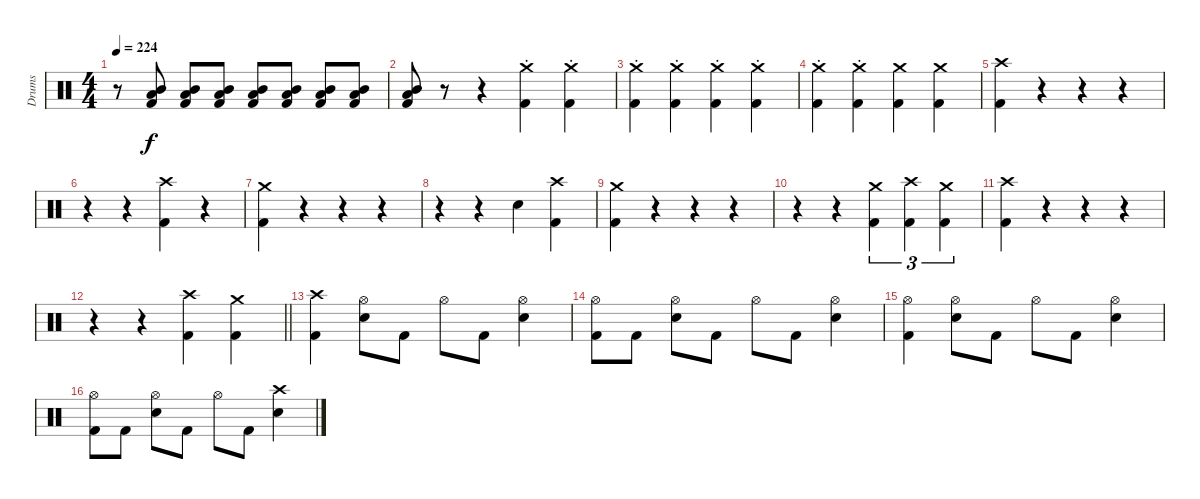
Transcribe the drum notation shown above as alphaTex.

\track ("Drums" "Drums") {instrument percussion}
\staff {score}
\articulation defaults
\ts (4 4)
\tempo 224
\clef neutral
\ks c
r.8{dy f} ("Mid Tom (hit)" "Low Tom (hit)" "Kick (hit) 2").8 ("Mid Tom (hit)" "Low Tom (hit)" "Kick (hit) 2").8 ("Mid Tom (hit)" "Low Tom (hit)" "Kick (hit) 2").8 ("Mid Tom (hit)" "Low Tom (hit)" "Kick (hit) 2").8 ("Mid Tom (hit)" "Low Tom (hit)" "Kick (hit) 2").8 ("Mid Tom (hit)" "Low Tom (hit)" "Kick (hit) 2").8 ("Mid Tom (hit)" "Low Tom (hit)" "Kick (hit) 2").8 |
("Mid Tom (hit)" "Low Tom (hit)" "Kick (hit) 2").8 r.8 r.4 ("Crash medium (hit)"{st} "Kick (hit) 2").4 ("Crash medium (hit)"{st} "Kick (hit) 2").4 |
("Crash medium (hit)"{st} "Kick (hit) 2").4 ("Crash medium (hit)"{st} "Kick (hit) 2").4 ("Crash medium (hit)"{st} "Kick (hit) 2").4 ("Crash medium (hit)"{st} "Kick (hit) 2").4 |
("Crash medium (hit)"{st} "Kick (hit) 2").4 ("Crash medium (hit)"{st} "Kick (hit) 2").4 ("Crash medium (hit)" "Kick (hit) 2").4 ("Crash medium (hit)" "Kick (hit) 2").4 |
("Crash high (hit)" "Kick (hit) 2").4 r.4 r.4 r.4 |
r.4 r.4 ("Crash high (hit)" "Kick (hit) 2").4 r.4 |
("Crash medium (hit)" "Kick (hit) 2").4 r.4 r.4 r.4 |
r.4 r.4 "Electric Snare (hit)".4 ("Crash high (hit)" "Kick (hit) 2").4 |
("Crash medium (hit)" "Kick (hit) 2").4 r.4 r.4 r.4 |
r.4 r.4 ("Crash medium (hit)" "Kick (hit) 2").4{tu (3 2)} ("Crash high (hit)" "Kick (hit) 2").4{tu (3 2)} ("Crash medium (hit)" "Kick (hit) 2").4{tu (3 2)} |
("Crash high (hit)" "Kick (hit) 2").4 r.4 r.4 r.4 |
\barLineRight lightlight
r.4 r.4 ("Crash high (hit)" "Kick (hit) 2").4 ("Crash medium (hit)" "Kick (hit) 2").4 |
("Crash high (hit)" "Kick (hit) 2").4 ("Hi-Hat (open)" "Electric Snare (hit)").8 "Kick (hit) 2".8 "Hi-Hat (open)".8 "Kick (hit) 2".8 ("Hi-Hat (open)" "Electric Snare (hit)").4 |
("Hi-Hat (open)" "Kick (hit) 2").8 "Kick (hit) 2".8 ("Hi-Hat (open)" "Electric Snare (hit)").8 "Kick (hit) 2".8 "Hi-Hat (open)".8 "Kick (hit) 2".8 ("Hi-Hat (open)" "Electric Snare (hit)").4 |
("Hi-Hat (open)" "Kick (hit) 2").4 ("Hi-Hat (open)" "Electric Snare (hit)").8 "Kick (hit) 2".8 "Hi-Hat (open)".8 "Kick (hit) 2".8 ("Hi-Hat (open)" "Electric Snare (hit)").4 |
("Hi-Hat (open)" "Kick (hit) 2").8 "Kick (hit) 2".8 ("Hi-Hat (open)" "Electric Snare (hit)").8 "Kick (hit) 2".8 "Hi-Hat (open)".8 "Kick (hit) 2".8 ("Crash high (hit)" "Electric Snare (hit)").4
